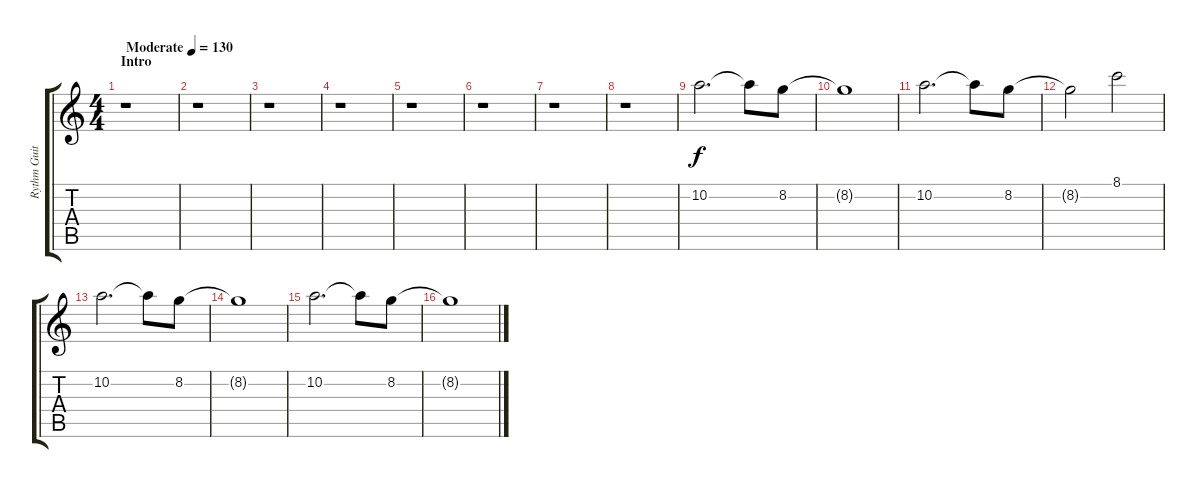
\track ("Rythm Guitar 1" "Rythm Guit") {instrument overdrivenguitar}
\staff {score tabs}
\tuning (E4 B3 G3 D3 A2 E2) {hide}
\ts (4 4)
\section ("" "Intro")
\tempo (130 "Moderate")
\clef g2
\ks c
r.1{dy f instrument overdrivenguitar} |
r.1 |
r.1 |
r.1 |
r.1 |
r.1 |
r.1 |
r.1 |
\section ("" "")
10.2.2{d} 10.2{t}.8 8.2.8 |
8.2{t}.1 |
10.2.2{d} 10.2{t}.8 8.2.8 |
8.2{t}.2 8.1.2 |
10.2.2{d} 10.2{t}.8 8.2.8 |
8.2{t}.1 |
10.2.2{d} 10.2{t}.8 8.2.8 |
8.2{t}.1
